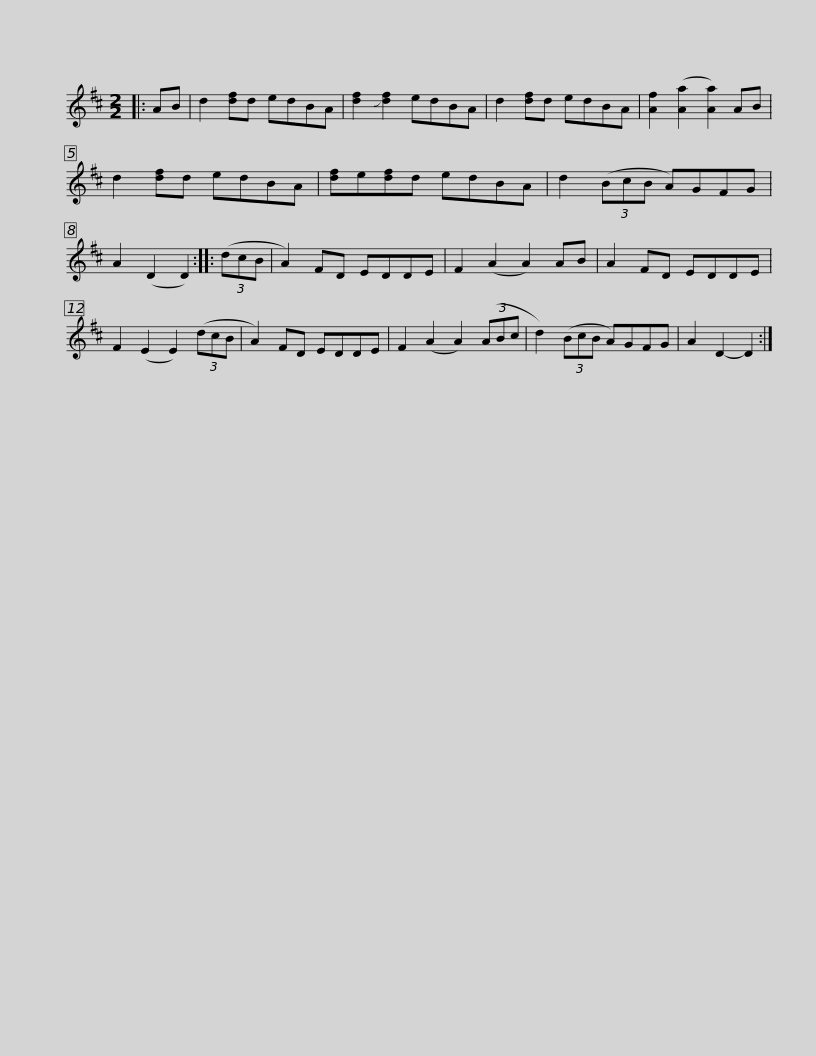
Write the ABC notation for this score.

X:1
L:1/8
M:2/2
I:linebreak $
K:D
V:1 treble
V:1
|: AB | d2 [df]d edBA | [df]2 !slide![df]2 edBA | d2 [df]d edBA | [Af]2 ([Aa]2 [Aa]2) AB | %5
 d2 [df]d edBA |$ [df]e[df]d edBA | d2 (3(BcB A)GFG | A2 (D2 D2) :: (3(dcB | %10
 A2) FD EDDE | F2 (A2 A2) AB | A2 FD EDDE |$ F2 (E2 E2) (3(dcB | A2) FD EDDE | %15
 F2 (A2 A2) (3(ABc | d2) (3(BcB A)GFG | A2 D2- D2 :| %18
